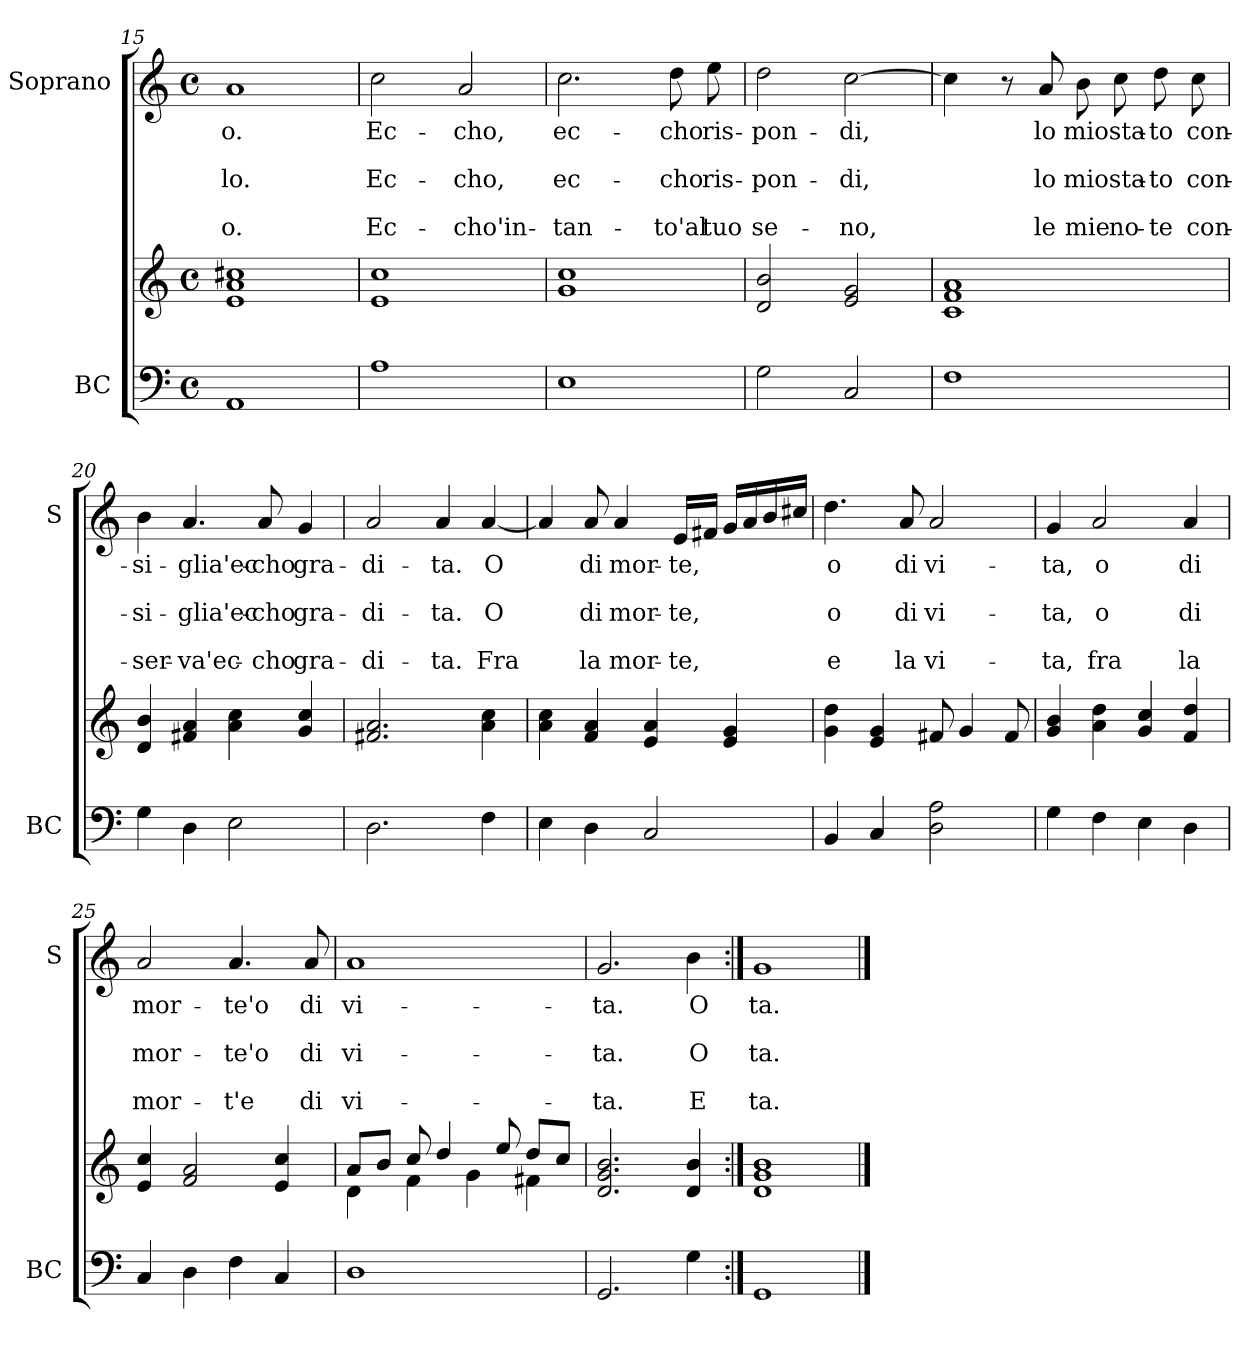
**kern	**kern	**kern	**text	**text	**text	**text	**text
*part2	*part2	*part1	*part1	*part1	*part1	*part1	*part1
*staff3	*staff2	*staff1	*staff1	*staff1	*staff1	*staff1	*staff1
*I"BC	*	*I"Soprano	*	*	*	*	*
*I'BC	*	*I'S	*	*	*	*	*
!!LO:PB:g=z
*clefF4	*clefG2	*clefG2	*	*	*	*	*
*k[]	*k[]	*k[]	*	*	*	*	*
*C:	*C:	*C:	*	*	*	*	*
*M4/4	*M4/4	*M4/4	*	*	*	*	*
*met(c)	*met(c)	*met(c)	*	*	*	*	*
=15	=15	=15	=15	=15	=15	=15	=15
1AA	1e 1a 1cc#X	1a	-o.	.	-lo.	.	-o.
=16	=16	=16	=16	=16	=16	=16	=16
1A	1e 1cc	2cc\	Ec-	.	Ec-	.	Ec-
.	.	2a/	-cho,	.	-cho,	.	-cho'in-
=17	=17	=17	=17	=17	=17	=17	=17
1E	1g 1cc	2.cc\	ec-	.	ec-	.	-tan-
.	.	8dd\	-cho	.	-cho	.	-to'al
.	.	8ee\	ris-	.	ris-	.	tuo
=18	=18	=18	=18	=18	=18	=18	=18
2G\	2d/ 2b/	2dd\	-pon-	.	-pon-	.	se-
2C/	2e/ 2g/	[2cc\	-di,	.	-di,	.	-no,
=19	=19	=19	=19	=19	=19	=19	=19
1F	1c 1f 1a	4cc\]	.	.	.	.	.
.	.	8r	.	.	.	.	.
.	.	8a/	lo	.	lo	.	le
.	.	8b\	mio	.	mio	.	mie
.	.	8cc\	sta-	.	sta-	.	no-
.	.	8dd\	-to	.	-to	.	-te
.	.	8cc\	con-	.	con-	.	con-
!!LO:LB:g=z
=20	=20	=20	=20	=20	=20	=20	=20
4G\	4d/ 4b/	4b\	-si-	.	-si-	.	-ser-
4D\	4f#X/ 4a/	4.a/	-glia'ec-	.	-glia'ec-	.	-va'ec-
2E\	4a\ 4cc\	.	.	.	.	.	.
.	.	8a/	-cho	.	-cho	.	-cho
.	4g/ 4cc/	4g/	gra-	.	gra-	.	gra-
=21	=21	=21	=21	=21	=21	=21	=21
2.D\	2.f#X/ 2.a/	2a/	-di-	.	-di-	.	-di-
.	.	4a/	-ta.	.	-ta.	.	-ta.
4F\	4a\ 4cc\	[4a/	O	.	O	.	Fra
=22	=22	=22	=22	=22	=22	=22	=22
4E\	4a\ 4cc\	4a/]	.	.	.	.	.
4D\	4f/ 4a/	8a/	di	.	di	.	la
.	.	4a/	mor-	.	mor-	.	mor-
2C/	4e/ 4a/	.	.	.	.	.	.
.	.	16e/LL	-te,	.	-te,	.	-te,
.	.	16f#X/JJ	.	.	.	.	.
.	4e/ 4g/	16g/LL	.	.	.	.	.
.	.	16a/	.	.	.	.	.
.	.	16b/	.	.	.	.	.
.	.	16cc#X/JJ	.	.	.	.	.
=23	=23	=23	=23	=23	=23	=23	=23
4BB/	4g\ 4dd\	4.dd\	o	.	o	.	e
4C/	4e/ 4g/	.	.	.	.	.	.
.	.	8a/	di	.	di	.	la
2D\ 2A\	8f#X/	2a/	vi-	.	vi-	.	vi-
.	4g/	.	.	.	.	.	.
.	8f#/	.	.	.	.	.	.
!!LO:LB:g=z
=24	=24	=24	=24	=24	=24	=24	=24
4G\	4g/ 4b/	4g/	-ta,	.	-ta,	.	-ta,
4F\	4a\ 4dd\	2a/	o	.	o	.	fra
4E\	4g/ 4cc/	.	.	.	.	.	.
4D\	4f/ 4dd/	4a/	di	.	di	.	la
=25	=25	=25	=25	=25	=25	=25	=25
4C/	4e/ 4cc/	2a/	mor-	.	mor-	.	mor-
4D\	2f/ 2a/	.	.	.	.	.	.
4F\	.	4.a/	-te'o	.	-te'o	.	-t'e
4C/	4e/ 4cc/	.	.	.	.	.	.
.	.	8a/	di	.	di	.	di
=26	=26	=26	=26	=26	=26	=26	=26
*	*^	*	*	*	*	*	*
1D	8a/L	4d\	1a	vi-	.	vi-	.	vi-
.	8b/J	.	.	.	.	.	.	.
.	8cc/	4f\	.	.	.	.	.	.
.	4dd/	.	.	.	.	.	.	.
.	.	4g\	.	.	.	.	.	.
.	8ee/	.	.	.	.	.	.	.
.	8dd/L	4f#X\	.	.	.	.	.	.
.	8cc/J	.	.	.	.	.	.	.
*	*v	*v	*	*	*	*	*	*
=27	=27	=27	=27	=27	=27	=27	=27
2.GG/	2.d/ 2.g/ 2.b/	2.g/	-ta.	.	-ta.	.	-ta.
4G\	4d/ 4b/	4b\	O	.	O	.	E
=28:|!	=28:|!	=28:|!	=28:|!	=28:|!	=28:|!	=28:|!	=28:|!
1GG	1d 1g 1b	1g	ta.	.	ta.	.	ta.
==	==	==	==	==	==	==	==
*-	*-	*-	*-	*-	*-	*-	*-
